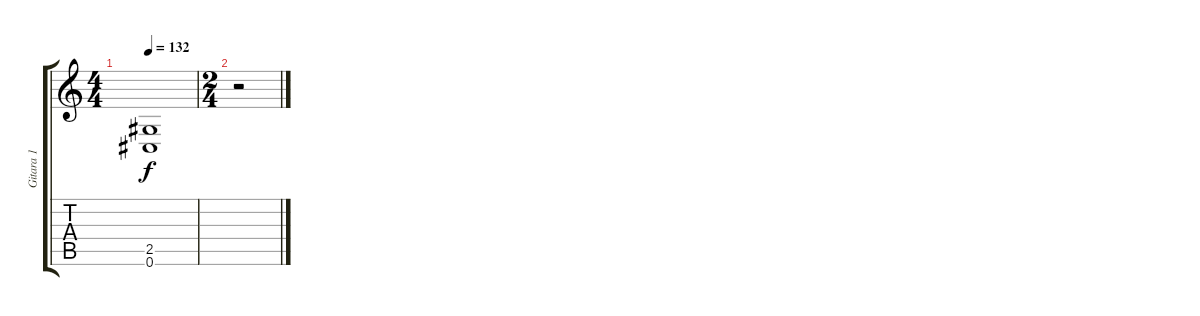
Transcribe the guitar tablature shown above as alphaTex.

\track ("Gitara 1" "Gitara 1") {instrument distortionguitar}
\staff {score tabs}
\tuning (Db4 Ab3 E3 B2 Gb2 Db2) {hide}
\ts (4 4)
\tempo 132
\clef g2
\ks c
(2.5{t} 0.6{t}).1{dy f} |
\ts (2 4)
r.2
